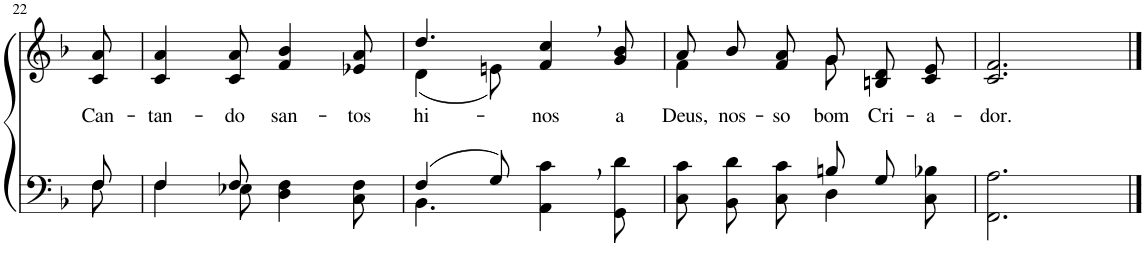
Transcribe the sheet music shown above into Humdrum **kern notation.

**kern	**kern	**text
*part2	*part1	*part1
*staff2	*staff1	*staff1
*I"Parte III e IV	*I"Parte I e II	*
!!LO:PB:g=z
*clefF4	*clefG2	*
*Trd-1c-2	*Trd-1c-2	*
*k[b-]	*k[b-]	*
*M6/8	*M6/8	*
=22	=22	=22
*^	*	*
!	!	!	!LO:LY:b
8F/	8F\	8c/ 8a/	Can-
=23	=23	=23	=23
!	!	!	!LO:LY:b
4F/	4F\	4c/ 4a/	-tan-
!	!	!	!LO:LY:b
8F/	8E-X\	8c/ 8a/	-do
!	!	!	!LO:LY:b
4.ryy	4D\ 4F\	4f/ 4b-/	san-
!	!	!	!LO:LY:b
.	8C\ 8F\	8e-X/ 8a/	-tos
=24	=24	=24	=24
!	!	!	!LO:LY:b
*	*	*^	*
(4F/	4.BB-\	4.dd/	(4d\	hi-
8G/)	.	.	8en\)	.
!	!	!	!	!LO:LY:b
4ryy	4AA\ 4c\	4f/, 4cc/,	4.ryy	-nos
!	!	!	!	!LO:LY:b
8ryy	8GG\ 8d\	8g/ 8b-/	.	a
=25	=25	=25	=25	=25
!	!	!	!	!LO:LY:b
4.ryy	8C\ 8c\L	4f\	8a/L	Deus,
!	!	!	!	!LO:LY:b
.	8BB-\ 8d\	.	8b-/	nos-
!	!	!	!	!LO:LY:b
.	8C\ 8c\J	8ryy	8f/ 8a/J	-so
!	!	!	!	!LO:LY:b
8Bn/L	4D\	8g\	8g/L	bom
!	!	!	!	!LO:LY:b
8G/J	.	4ryy	8Bn/ 8d/	Cri-
!	!	!	!	!LO:LY:b
8ryy	8C\ 8B-X\	.	8c/ 8e/J	-a-
=26	=26	=26	=26	=26
!	!	!	!	!LO:LY:b
*v	*v	*	*	*
*	*v	*v	*
2.FF\ 2.A\	2.c/ 2.f/	-dor.
==	==	==
*-	*-	*-
